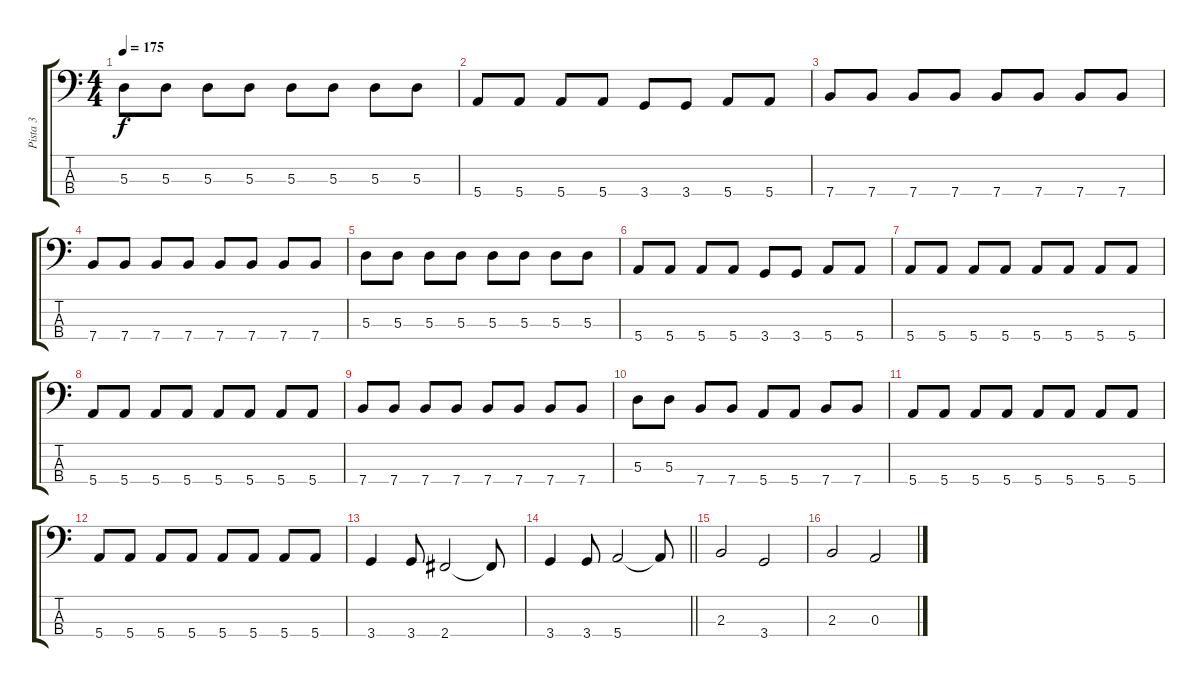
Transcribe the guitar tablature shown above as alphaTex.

\track ("Pista 3" "Pista 3") {instrument electricbassfinger}
\staff {score tabs}
\tuning (G2 D2 A1 E1) {hide}
\ts (4 4)
\tempo 175
\clef f4
\ks c
5.3.8{dy f} 5.3.8 5.3.8 5.3.8 5.3.8 5.3.8 5.3.8 5.3.8 |
5.4.8 5.4.8 5.4.8 5.4.8 3.4.8 3.4.8 5.4.8 5.4.8 |
7.4.8 7.4.8 7.4.8 7.4.8 7.4.8 7.4.8 7.4.8 7.4.8 |
7.4.8 7.4.8 7.4.8 7.4.8 7.4.8 7.4.8 7.4.8 7.4.8 |
5.3.8 5.3.8 5.3.8 5.3.8 5.3.8 5.3.8 5.3.8 5.3.8 |
5.4.8 5.4.8 5.4.8 5.4.8 3.4.8 3.4.8 5.4.8 5.4.8 |
5.4.8 5.4.8 5.4.8 5.4.8 5.4.8 5.4.8 5.4.8 5.4.8 |
5.4.8 5.4.8 5.4.8 5.4.8 5.4.8 5.4.8 5.4.8 5.4.8 |
7.4.8 7.4.8 7.4.8 7.4.8 7.4.8 7.4.8 7.4.8 7.4.8 |
5.3.8 5.3.8 7.4.8 7.4.8 5.4.8 5.4.8 7.4.8 7.4.8 |
5.4.8 5.4.8 5.4.8 5.4.8 5.4.8 5.4.8 5.4.8 5.4.8 |
5.4.8 5.4.8 5.4.8 5.4.8 5.4.8 5.4.8 5.4.8 5.4.8 |
3.4.4 3.4.8 2.4.2 2.4{t}.8 |
\barLineRight lightlight
3.4.4 3.4.8 5.4.2 5.4{t}.8 |
2.3.2 3.4.2 |
2.3.2 0.3.2
